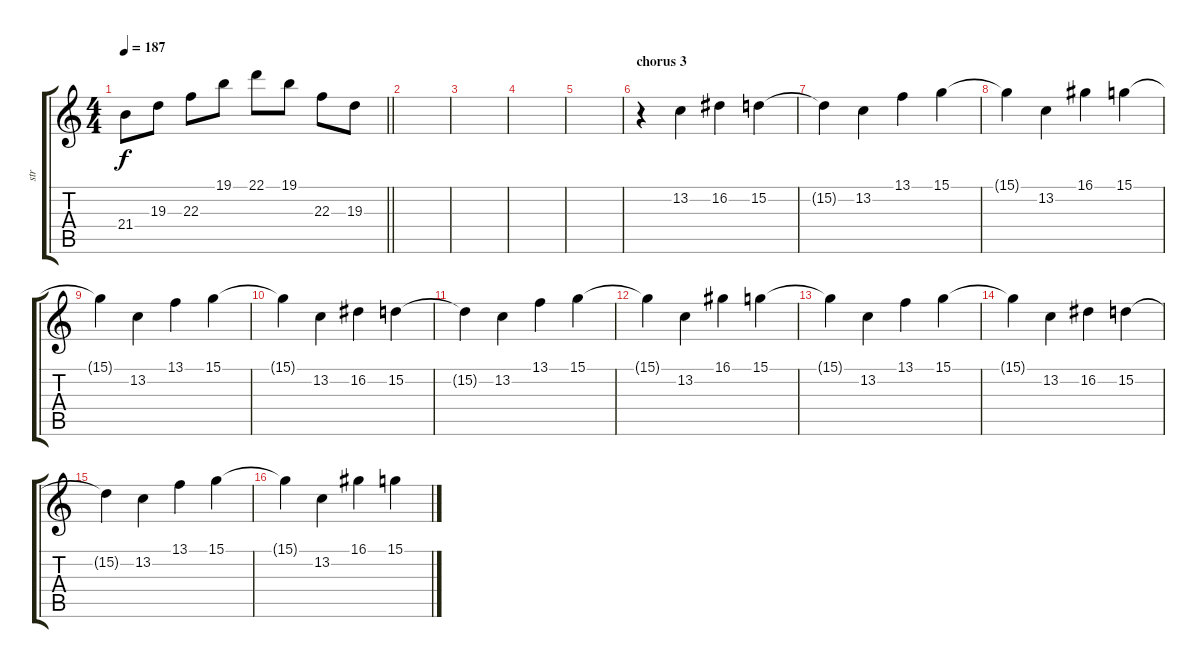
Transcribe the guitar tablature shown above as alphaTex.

\track ("str" "str") {instrument stringensemble1}
\staff {score tabs}
\tuning (E4 B3 G3 D3 A2 E2) {hide}
\ts (4 4)
\tempo 187
\clef g2
\barLineRight lightlight
\ks c
21.4.8{dy f} 19.3.8 22.3.8 19.1.8 22.1.8 19.1.8 22.3.8 19.3.8 |
|
|
|
|
\section ("" "chorus 3")
r.4 13.2.4 16.2.4 15.2.4 |
15.2{t}.4 13.2.4 13.1.4 15.1.4 |
15.1{t}.4 13.2.4 16.1.4 15.1.4 |
15.1{t}.4 13.2.4 13.1.4 15.1.4 |
15.1{t}.4 13.2.4 16.2.4 15.2.4 |
15.2{t}.4 13.2.4 13.1.4 15.1.4 |
15.1{t}.4 13.2.4 16.1.4 15.1.4 |
15.1{t}.4 13.2.4 13.1.4 15.1.4 |
15.1{t}.4 13.2.4 16.2.4 15.2.4 |
15.2{t}.4 13.2.4 13.1.4 15.1.4 |
15.1{t}.4 13.2.4 16.1.4 15.1.4
